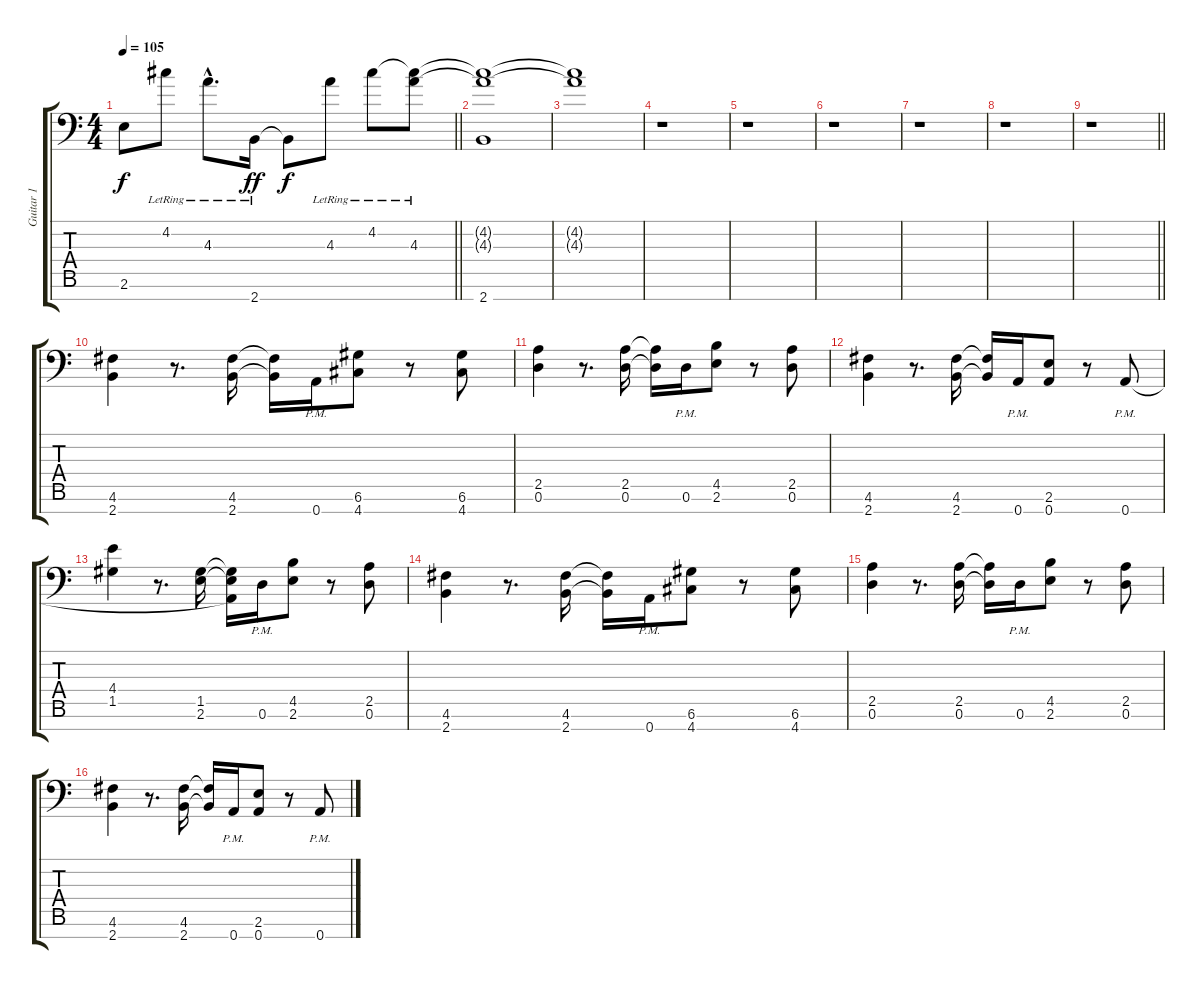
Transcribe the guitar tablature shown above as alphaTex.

\track ("Guitar 1" "Guitar 1") {instrument distortionguitar}
\staff {score tabs}
\tuning (D4 A3 F3 C3 G2 D2 A1) {hide}
\ts (4 4)
\tempo 105
\clef f4
\barLineRight lightlight
\ks aminor
2.6{t}.8{dy f} 4.2{lr}.8 4.3{hac lr}.8{d} 2.7{lr}.16{dy ff} 2.7{t}.8{dy f} 4.3{lr}.8 4.2{lr}.8 (4.2{t} 4.3{lr}).8 |
(4.2{t} 4.3{t} 2.7).1{volume 0} |
(4.2{t} 4.3{t}).1 |
r.1 |
r.1 |
r.1 |
r.1 |
r.1 |
\barLineRight lightlight
r.1 |
(4.6 2.7).4{volume 16} r.8{d} (4.6 2.7).16 (4.6{t} 2.7{t}).16 0.7{pm}.16 (6.6 4.7).8 r.8 (6.6 4.7).8 |
(2.5 0.6).4 r.8{d} (2.5 0.6).16 (2.5{t} 0.6{t}).16 0.6{pm}.16 (4.5 2.6).8 r.8 (2.5 0.6).8 |
(4.6 2.7).4 r.8{d} (4.6 2.7).16 (4.6{t} 2.7{t}).16 0.7{pm}.16 (2.6 0.7).8 r.8 0.7{pm}.8 |
(4.4 1.5).4 r.8{d} (1.5 2.6).16 (1.5{t} 2.6{t} 0.7{t}).16 0.6{pm}.16 (4.5 2.6).8 r.8 (2.5 0.6).8 |
(4.6 2.7).4 r.8{d} (4.6 2.7).16 (4.6{t} 2.7{t}).16 0.7{pm}.16 (6.6 4.7).8 r.8 (6.6 4.7).8 |
(2.5 0.6).4 r.8{d} (2.5 0.6).16 (2.5{t} 0.6{t}).16 0.6{pm}.16 (4.5 2.6).8 r.8 (2.5 0.6).8 |
(4.6 2.7).4 r.8{d} (4.6 2.7).16 (4.6{t} 2.7{t}).16 0.7{pm}.16 (2.6 0.7).8 r.8 0.7{pm}.8
